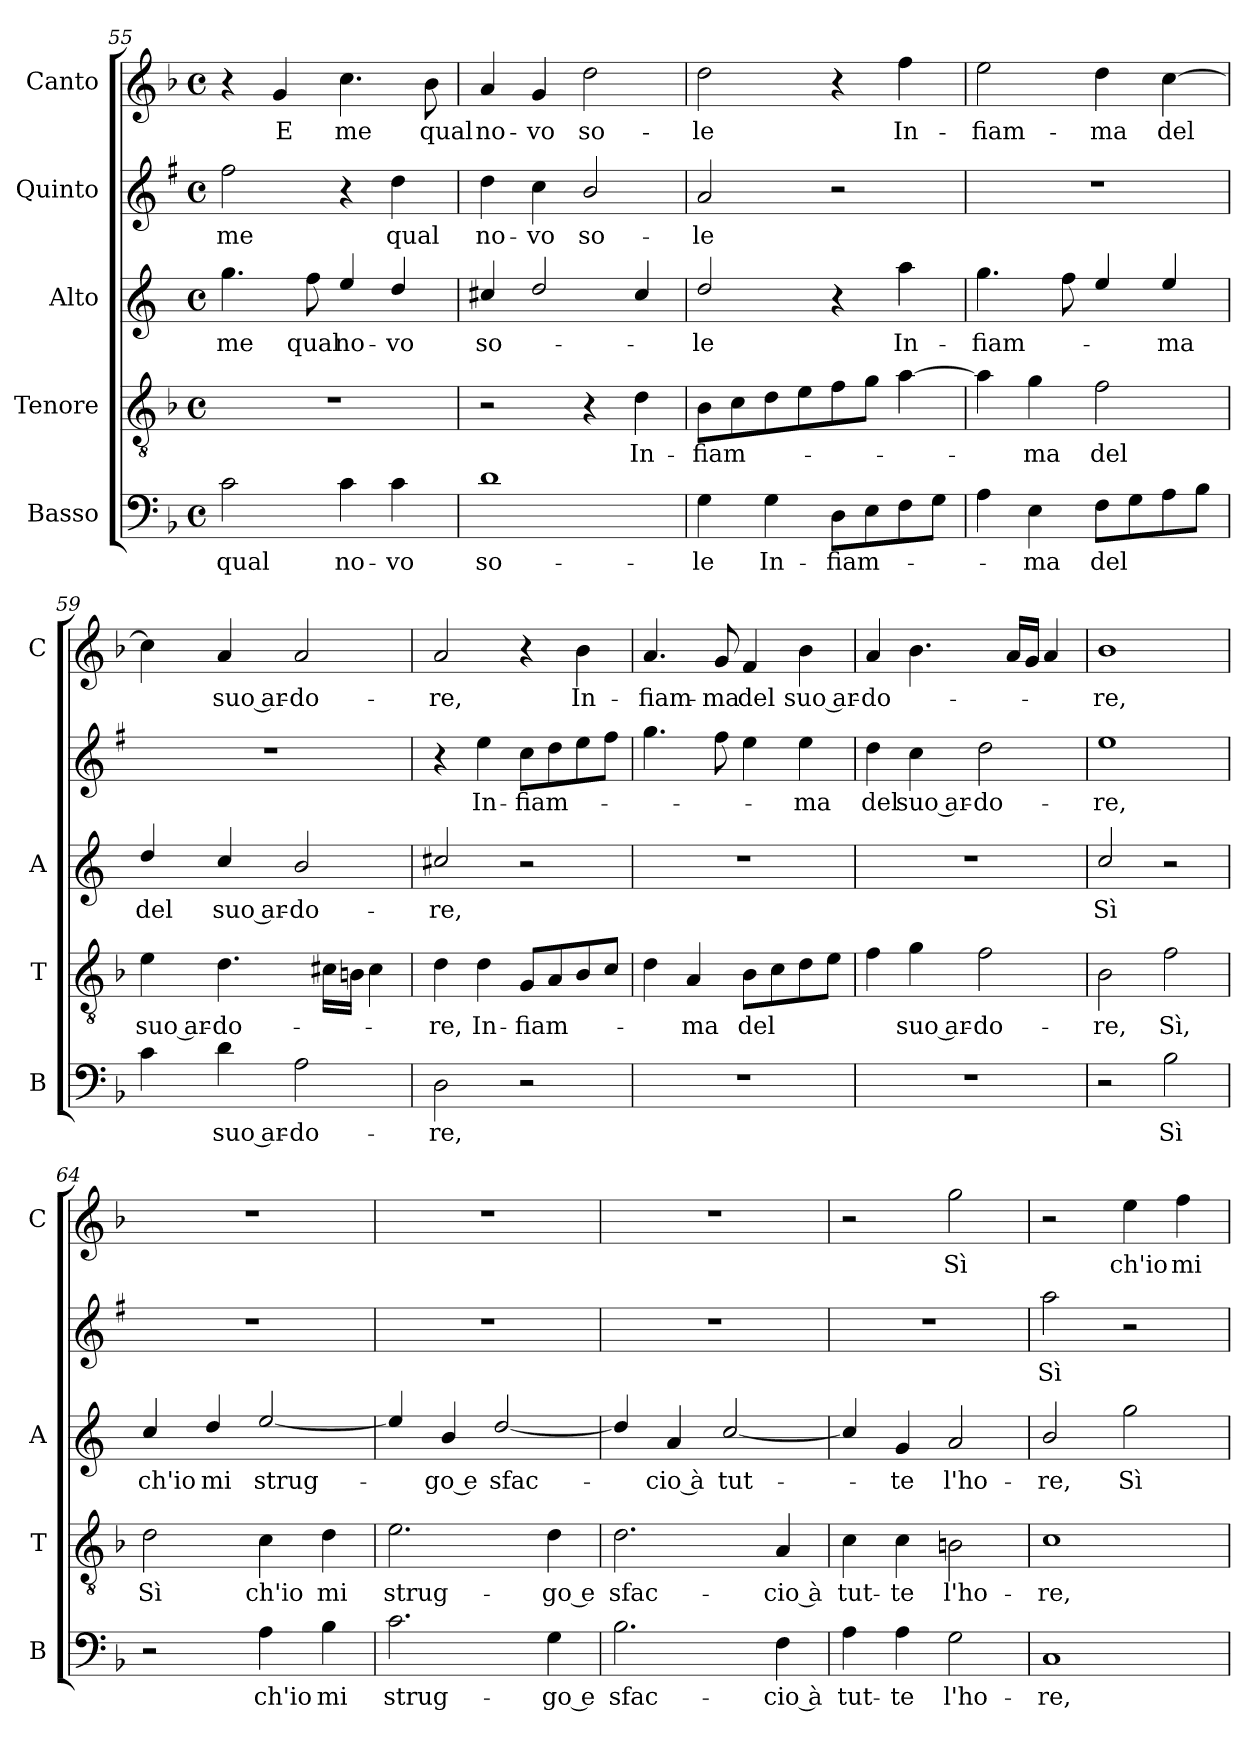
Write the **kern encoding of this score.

**kern	**text	**kern	**text	**kern	**text	**kern	**text	**kern	**text
*part5	*part5	*part4	*part4	*part3	*part3	*part2	*part2	*part1	*part1
*staff5	*staff5	*staff4	*staff4	*staff3	*staff3	*staff2	*staff2	*staff1	*staff1
*I"Basso	*	*I"Tenore	*	*I"Alto	*	*I"Quinto	*	*I"Canto	*
*I'B	*	*I'T	*	*I'A	*	*	*	*I'C	*
*clefF4	*	*clefGv2	*	*clefG2	*	*clefG2	*	*clefG2	*
*	*	*	*	*ITrd4c7	*	*ITrd1c2	*	*	*
*k[b-]	*	*k[b-]	*	*k[b-]	*	*k[b-]	*	*k[b-]	*
*F:	*	*F:	*	*F:	*	*F:	*	*F:	*
*M4/4	*	*M4/4	*	*M4/4	*	*M4/4	*	*M4/4	*
*met(c)	*	*met(c)	*	*met(c)	*	*met(c)	*	*met(c)	*
=55	=55	=55	=55	=55	=55	=55	=55	=55	=55
!	!LO:LY:b	!	!	!	!LO:LY:b	!	!LO:LY:b	!	!
2c\	qual	1r	.	4.cc\	me	2ee\	me	4r	.
!	!	!	!	!	!	!	!	!	!LO:LY:b
.	.	.	.	.	.	.	.	4g/	E
!	!	!	!	!	!LO:LY:b	!	!	!	!
.	.	.	.	8b-\	qual	.	.	.	.
!	!LO:LY:b	!	!	!	!LO:LY:b	!	!	!	!LO:LY:b
4c\	no-	.	.	4a/	no-	4r	.	4.cc\	me
!	!LO:LY:b	!	!	!	!LO:LY:b	!	!LO:LY:b	!	!
4c\	-vo	.	.	4g/	-vo	4cc\	qual	.	.
!	!	!	!	!	!	!	!	!	!LO:LY:b
.	.	.	.	.	.	.	.	8b-\	qual
=56	=56	=56	=56	=56	=56	=56	=56	=56	=56
!	!LO:LY:b	!	!	!	!LO:LY:b	!	!LO:LY:b	!	!LO:LY:b
1d	so-	2r	.	4f#X/	so-	4cc\	no-	4a/	no-
!	!	!	!	!	!	!	!LO:LY:b	!	!LO:LY:b
.	.	.	.	2g/	.	4b-\	-vo	4g/	-vo
!	!	!	!	!	!	!	!LO:LY:b	!	!LO:LY:b
.	.	4r	.	.	.	2a/	so-	2dd\	so-
!	!	!	!LO:LY:b	!	!	!	!	!	!
.	.	4d\	In-	4f#/	.	.	.	.	.
!!LO:LB:g=z
=57	=57	=57	=57	=57	=57	=57	=57	=57	=57
!	!LO:LY:b	!	!LO:LY:b	!	!LO:LY:b	!	!LO:LY:b	!	!LO:LY:b
4G\	-le	8B-\L	-fiam-	2g/	-le	2g/	-le	2dd\	-le
.	.	8c\	.	.	.	.	.	.	.
!	!LO:LY:b	!	!	!	!	!	!	!	!
4G\	In-	8d\	.	.	.	.	.	.	.
.	.	8e\	.	.	.	.	.	.	.
!	!LO:LY:b	!	!	!	!	!	!	!	!
8D\L	-fiam-	8f\	.	4r	.	2r	.	4r	.
8E\	.	8g\J	.	.	.	.	.	.	.
!	!	!	!	!	!LO:LY:b	!	!	!	!LO:LY:b
8F\	.	[4a\	.	4dd\	In-	.	.	4ff\	In-
8G\J	.	.	.	.	.	.	.	.	.
=58	=58	=58	=58	=58	=58	=58	=58	=58	=58
!	!	!	!	!	!LO:LY:b	!	!	!	!LO:LY:b
4A\	.	4a\]	.	4.cc\	-fiam-	1r	.	2ee\	-fiam-
!	!LO:LY:b	!	!LO:LY:b	!	!	!	!	!	!
4E\	-ma	4g\	-ma	.	.	.	.	.	.
.	.	.	.	8b-\	.	.	.	.	.
!	!LO:LY:b	!	!LO:LY:b	!	!	!	!	!	!LO:LY:b
8F\L	del	2f\	del	4a/	.	.	.	4dd\	-ma
8G\	.	.	.	.	.	.	.	.	.
!	!	!	!	!	!LO:LY:b	!	!	!	!LO:LY:b
8A\	.	.	.	4a/	-ma	.	.	[4cc\	del
8B-\J	.	.	.	.	.	.	.	.	.
=59	=59	=59	=59	=59	=59	=59	=59	=59	=59
!	!	!	!LO:LY:b	!	!LO:LY:b	!	!	!	!
4c\	.	4e\	suo ar-	4g/	del	1r	.	4cc\]	.
!	!LO:LY:b	!	!LO:LY:b	!	!LO:LY:b	!	!	!	!LO:LY:b
4d\	suo ar-	4.d\	-do-	4f/	suo ar-	.	.	4a/	suo ar-
!	!LO:LY:b	!	!	!	!LO:LY:b	!	!	!	!LO:LY:b
2A\	-do-	.	.	2e/	-do-	.	.	2a/	-do-
.	.	16c#X\LL	.	.	.	.	.	.	.
.	.	16Bn\JJ	.	.	.	.	.	.	.
.	.	4c#\	.	.	.	.	.	.	.
=60	=60	=60	=60	=60	=60	=60	=60	=60	=60
!	!LO:LY:b	!	!LO:LY:b	!	!LO:LY:b	!	!	!	!LO:LY:b
2D\	-re,	4d\	-re,	2f#X/	-re,	4r	.	2a/	-re,
!	!	!	!LO:LY:b	!	!	!	!LO:LY:b	!	!
.	.	4d\	In-	.	.	4dd\	In-	.	.
!	!	!	!LO:LY:b	!	!	!	!LO:LY:b	!	!
2r	.	8G/L	-fiam-	2r	.	8b-\L	-fiam-	4r	.
.	.	8A/	.	.	.	8cc\	.	.	.
!	!	!	!	!	!	!	!	!	!LO:LY:b
.	.	8B-/	.	.	.	8dd\	.	4b-\	In-
.	.	8c/J	.	.	.	8ee\J	.	.	.
=61	=61	=61	=61	=61	=61	=61	=61	=61	=61
!	!	!	!	!	!	!	!	!	!LO:LY:b
1r	.	4d\	.	1r	.	4.ff\	.	4.a/	-fiam-
!	!	!	!LO:LY:b	!	!	!	!	!	!
.	.	4A/	-ma	.	.	.	.	.	.
!	!	!	!	!	!	!	!	!	!LO:LY:b
.	.	.	.	.	.	8ee\	.	8g/	-ma
!	!	!	!LO:LY:b	!	!	!	!	!	!LO:LY:b
.	.	8B-\L	del	.	.	4dd\	.	4f/	del
.	.	8c\	.	.	.	.	.	.	.
!	!	!	!	!	!	!	!LO:LY:b	!	!LO:LY:b
.	.	8d\	.	.	.	4dd\	-ma	4b-\	suo ar-
.	.	8e\J	.	.	.	.	.	.	.
=62	=62	=62	=62	=62	=62	=62	=62	=62	=62
!	!	!	!	!	!	!	!LO:LY:b	!	!LO:LY:b
1r	.	4f\	.	1r	.	4cc\	del	4a/	-do-
!	!	!	!LO:LY:b	!	!	!	!LO:LY:b	!	!
.	.	4g\	suo ar-	.	.	4b-\	suo ar-	4.b-\	.
!	!	!	!LO:LY:b	!	!	!	!LO:LY:b	!	!
.	.	2f\	-do-	.	.	2cc\	-do-	.	.
.	.	.	.	.	.	.	.	16a/LL	.
.	.	.	.	.	.	.	.	16g/JJ	.
.	.	.	.	.	.	.	.	4a/	.
!!LO:PB:g=z
=63	=63	=63	=63	=63	=63	=63	=63	=63	=63
!	!	!	!LO:LY:b	!	!LO:LY:b	!	!LO:LY:b	!	!LO:LY:b
2r	.	2B-\	-re,	2f/	Sì	1dd	-re,	1b-	-re,
!	!LO:LY:b	!	!LO:LY:b	!	!	!	!	!	!
2B-\	Sì	2f\	Sì,	2r	.	.	.	.	.
=64	=64	=64	=64	=64	=64	=64	=64	=64	=64
!	!	!	!LO:LY:b	!	!LO:LY:b	!	!	!	!
2r	.	2d\	Sì	4f/	ch'io	1r	.	1r	.
!	!	!	!	!	!LO:LY:b	!	!	!	!
.	.	.	.	4g/	mi	.	.	.	.
!	!LO:LY:b	!	!LO:LY:b	!	!LO:LY:b	!	!	!	!
4A\	ch'io	4c\	ch'io	[2a/	strug-	.	.	.	.
!	!LO:LY:b	!	!LO:LY:b	!	!	!	!	!	!
4B-\	mi	4d\	mi	.	.	.	.	.	.
=65	=65	=65	=65	=65	=65	=65	=65	=65	=65
!	!LO:LY:b	!	!LO:LY:b	!	!	!	!	!	!
2.c\	strug-	2.e\	strug-	4a/]	.	1r	.	1r	.
!	!	!	!	!	!LO:LY:b	!	!	!	!
.	.	.	.	4e/	-go e	.	.	.	.
!	!	!	!	!	!LO:LY:b	!	!	!	!
.	.	.	.	[2g/	sfac-	.	.	.	.
!	!LO:LY:b	!	!LO:LY:b	!	!	!	!	!	!
4G\	-go e	4d\	-go e	.	.	.	.	.	.
=66	=66	=66	=66	=66	=66	=66	=66	=66	=66
!	!LO:LY:b	!	!LO:LY:b	!	!	!	!	!	!
2.B-\	sfac-	2.d\	sfac-	4g/]	.	1r	.	1r	.
!	!	!	!	!	!LO:LY:b	!	!	!	!
.	.	.	.	4d/	-cio à	.	.	.	.
!	!	!	!	!	!LO:LY:b	!	!	!	!
.	.	.	.	[2f/	tut-	.	.	.	.
!	!LO:LY:b	!	!LO:LY:b	!	!	!	!	!	!
4F\	-cio à	4A/	-cio à	.	.	.	.	.	.
=67	=67	=67	=67	=67	=67	=67	=67	=67	=67
!	!LO:LY:b	!	!LO:LY:b	!	!	!	!	!	!
4A\	tut-	4c\	tut-	4f/]	.	1r	.	2r	.
!	!LO:LY:b	!	!LO:LY:b	!	!LO:LY:b	!	!	!	!
4A\	-te	4c\	-te	4c/	-te	.	.	.	.
!	!LO:LY:b	!	!LO:LY:b	!	!LO:LY:b	!	!	!	!LO:LY:b
2G\	l'ho-	2Bn\	l'ho-	2d/	l'ho-	.	.	2gg\	Sì
=68	=68	=68	=68	=68	=68	=68	=68	=68	=68
!	!LO:LY:b	!	!LO:LY:b	!	!LO:LY:b	!	!LO:LY:b	!	!
1C	-re,	1c	-re,	2e/	-re,	2gg\	Sì	2r	.
!	!	!	!	!	!LO:LY:b	!	!	!	!LO:LY:b
.	.	.	.	2cc\	Sì	2r	.	4ee\	ch'io
!	!	!	!	!	!	!	!	!	!LO:LY:b
.	.	.	.	.	.	.	.	4ff\	mi
=	=	=	=	=	=	=	=	=	=
*-	*-	*-	*-	*-	*-	*-	*-	*-	*-
